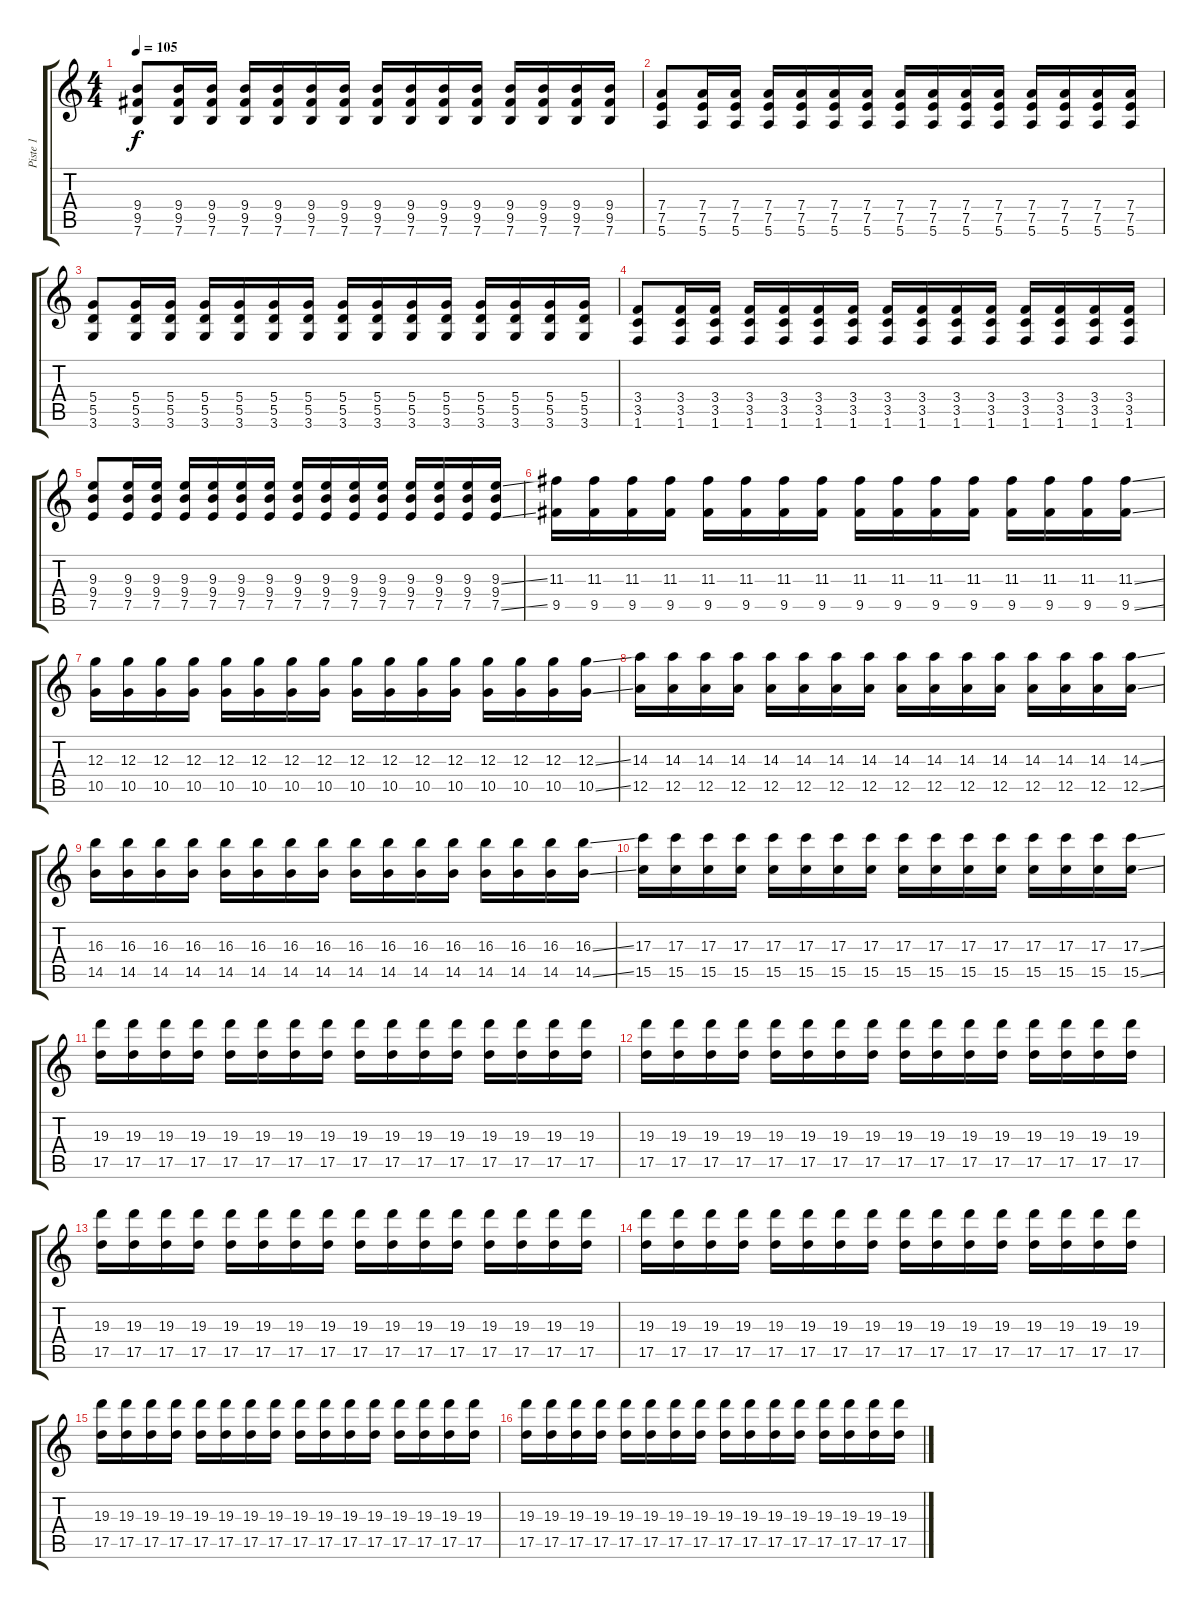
\track ("Piste 1" "Piste 1") {instrument overdrivenguitar}
\staff {score tabs}
\tuning (E4 B3 G3 D3 A2 E2) {hide}
\ts (4 4)
\tempo 105
\clef g2
\ks c
(9.4 9.5 7.6).8{dy f} (9.4 9.5 7.6).16 (9.4 9.5 7.6).16 (9.4 9.5 7.6).16 (9.4 9.5 7.6).16 (9.4 9.5 7.6).16 (9.4 9.5 7.6).16 (9.4 9.5 7.6).16 (9.4 9.5 7.6).16 (9.4 9.5 7.6).16 (9.4 9.5 7.6).16 (9.4 9.5 7.6).16 (9.4 9.5 7.6).16 (9.4 9.5 7.6).16 (9.4 9.5 7.6).16 |
(7.4 7.5 5.6).8 (7.4 7.5 5.6).16 (7.4 7.5 5.6).16 (7.4 7.5 5.6).16 (7.4 7.5 5.6).16 (7.4 7.5 5.6).16 (7.4 7.5 5.6).16 (7.4 7.5 5.6).16 (7.4 7.5 5.6).16 (7.4 7.5 5.6).16 (7.4 7.5 5.6).16 (7.4 7.5 5.6).16 (7.4 7.5 5.6).16 (7.4 7.5 5.6).16 (7.4 7.5 5.6).16 |
(5.4 5.5 3.6).8 (5.4 5.5 3.6).16 (5.4 5.5 3.6).16 (5.4 5.5 3.6).16 (5.4 5.5 3.6).16 (5.4 5.5 3.6).16 (5.4 5.5 3.6).16 (5.4 5.5 3.6).16 (5.4 5.5 3.6).16 (5.4 5.5 3.6).16 (5.4 5.5 3.6).16 (5.4 5.5 3.6).16 (5.4 5.5 3.6).16 (5.4 5.5 3.6).16 (5.4 5.5 3.6).16 |
(3.4 3.5 1.6).8 (3.4 3.5 1.6).16 (3.4 3.5 1.6).16 (3.4 3.5 1.6).16 (3.4 3.5 1.6).16 (3.4 3.5 1.6).16 (3.4 3.5 1.6).16 (3.4 3.5 1.6).16 (3.4 3.5 1.6).16 (3.4 3.5 1.6).16 (3.4 3.5 1.6).16 (3.4 3.5 1.6).16 (3.4 3.5 1.6).16 (3.4 3.5 1.6).16 (3.4 3.5 1.6).16 |
(9.3 9.4 7.5).8 (9.3 9.4 7.5).16 (9.3 9.4 7.5).16 (9.3 9.4 7.5).16 (9.3 9.4 7.5).16 (9.3 9.4 7.5).16 (9.3 9.4 7.5).16 (9.3 9.4 7.5).16 (9.3 9.4 7.5).16 (9.3 9.4 7.5).16 (9.3 9.4 7.5).16 (9.3 9.4 7.5).16 (9.3 9.4 7.5).16 (9.3 9.4 7.5).16 (9.3{ss} 9.4 7.5{ss}).16 |
(11.3 9.5).16 (11.3 9.5).16 (11.3 9.5).16 (11.3 9.5).16 (11.3 9.5).16 (11.3 9.5).16 (11.3 9.5).16 (11.3 9.5).16 (11.3 9.5).16 (11.3 9.5).16 (11.3 9.5).16 (11.3 9.5).16 (11.3 9.5).16 (11.3 9.5).16 (11.3 9.5).16 (11.3{ss} 9.5{ss}).16 |
(12.3 10.5).16 (12.3 10.5).16 (12.3 10.5).16 (12.3 10.5).16 (12.3 10.5).16 (12.3 10.5).16 (12.3 10.5).16 (12.3 10.5).16 (12.3 10.5).16 (12.3 10.5).16 (12.3 10.5).16 (12.3 10.5).16 (12.3 10.5).16 (12.3 10.5).16 (12.3 10.5).16 (12.3{ss} 10.5{ss}).16 |
(14.3 12.5).16 (14.3 12.5).16 (14.3 12.5).16 (14.3 12.5).16 (14.3 12.5).16 (14.3 12.5).16 (14.3 12.5).16 (14.3 12.5).16 (14.3 12.5).16 (14.3 12.5).16 (14.3 12.5).16 (14.3 12.5).16 (14.3 12.5).16 (14.3 12.5).16 (14.3 12.5).16 (14.3{ss} 12.5{ss}).16 |
(16.3 14.5).16 (16.3 14.5).16 (16.3 14.5).16 (16.3 14.5).16 (16.3 14.5).16 (16.3 14.5).16 (16.3 14.5).16 (16.3 14.5).16 (16.3 14.5).16 (16.3 14.5).16 (16.3 14.5).16 (16.3 14.5).16 (16.3 14.5).16 (16.3 14.5).16 (16.3 14.5).16 (16.3{ss} 14.5{ss}).16 |
(17.3 15.5).16 (17.3 15.5).16 (17.3 15.5).16 (17.3 15.5).16 (17.3 15.5).16 (17.3 15.5).16 (17.3 15.5).16 (17.3 15.5).16 (17.3 15.5).16 (17.3 15.5).16 (17.3 15.5).16 (17.3 15.5).16 (17.3 15.5).16 (17.3 15.5).16 (17.3 15.5).16 (17.3{ss} 15.5{ss}).16 |
(19.3 17.5).16 (19.3 17.5).16 (19.3 17.5).16 (19.3 17.5).16 (19.3 17.5).16 (19.3 17.5).16 (19.3 17.5).16 (19.3 17.5).16 (19.3 17.5).16 (19.3 17.5).16 (19.3 17.5).16 (19.3 17.5).16 (19.3 17.5).16 (19.3 17.5).16 (19.3 17.5).16 (19.3 17.5).16 |
(19.3 17.5).16 (19.3 17.5).16 (19.3 17.5).16 (19.3 17.5).16 (19.3 17.5).16 (19.3 17.5).16 (19.3 17.5).16 (19.3 17.5).16 (19.3 17.5).16 (19.3 17.5).16 (19.3 17.5).16 (19.3 17.5).16 (19.3 17.5).16 (19.3 17.5).16 (19.3 17.5).16 (19.3 17.5).16 |
(19.3 17.5).16 (19.3 17.5).16 (19.3 17.5).16 (19.3 17.5).16 (19.3 17.5).16 (19.3 17.5).16 (19.3 17.5).16 (19.3 17.5).16 (19.3 17.5).16 (19.3 17.5).16 (19.3 17.5).16 (19.3 17.5).16 (19.3 17.5).16 (19.3 17.5).16 (19.3 17.5).16 (19.3 17.5).16 |
(19.3 17.5).16 (19.3 17.5).16 (19.3 17.5).16 (19.3 17.5).16 (19.3 17.5).16 (19.3 17.5).16 (19.3 17.5).16 (19.3 17.5).16 (19.3 17.5).16 (19.3 17.5).16 (19.3 17.5).16 (19.3 17.5).16 (19.3 17.5).16 (19.3 17.5).16 (19.3 17.5).16 (19.3 17.5).16 |
(19.3 17.5).16 (19.3 17.5).16 (19.3 17.5).16 (19.3 17.5).16 (19.3 17.5).16 (19.3 17.5).16 (19.3 17.5).16 (19.3 17.5).16 (19.3 17.5).16 (19.3 17.5).16 (19.3 17.5).16 (19.3 17.5).16 (19.3 17.5).16 (19.3 17.5).16 (19.3 17.5).16 (19.3 17.5).16 |
(19.3 17.5).16 (19.3 17.5).16 (19.3 17.5).16 (19.3 17.5).16 (19.3 17.5).16 (19.3 17.5).16 (19.3 17.5).16 (19.3 17.5).16 (19.3 17.5).16 (19.3 17.5).16 (19.3 17.5).16 (19.3 17.5).16 (19.3 17.5).16 (19.3 17.5).16 (19.3 17.5).16 (19.3 17.5).16
